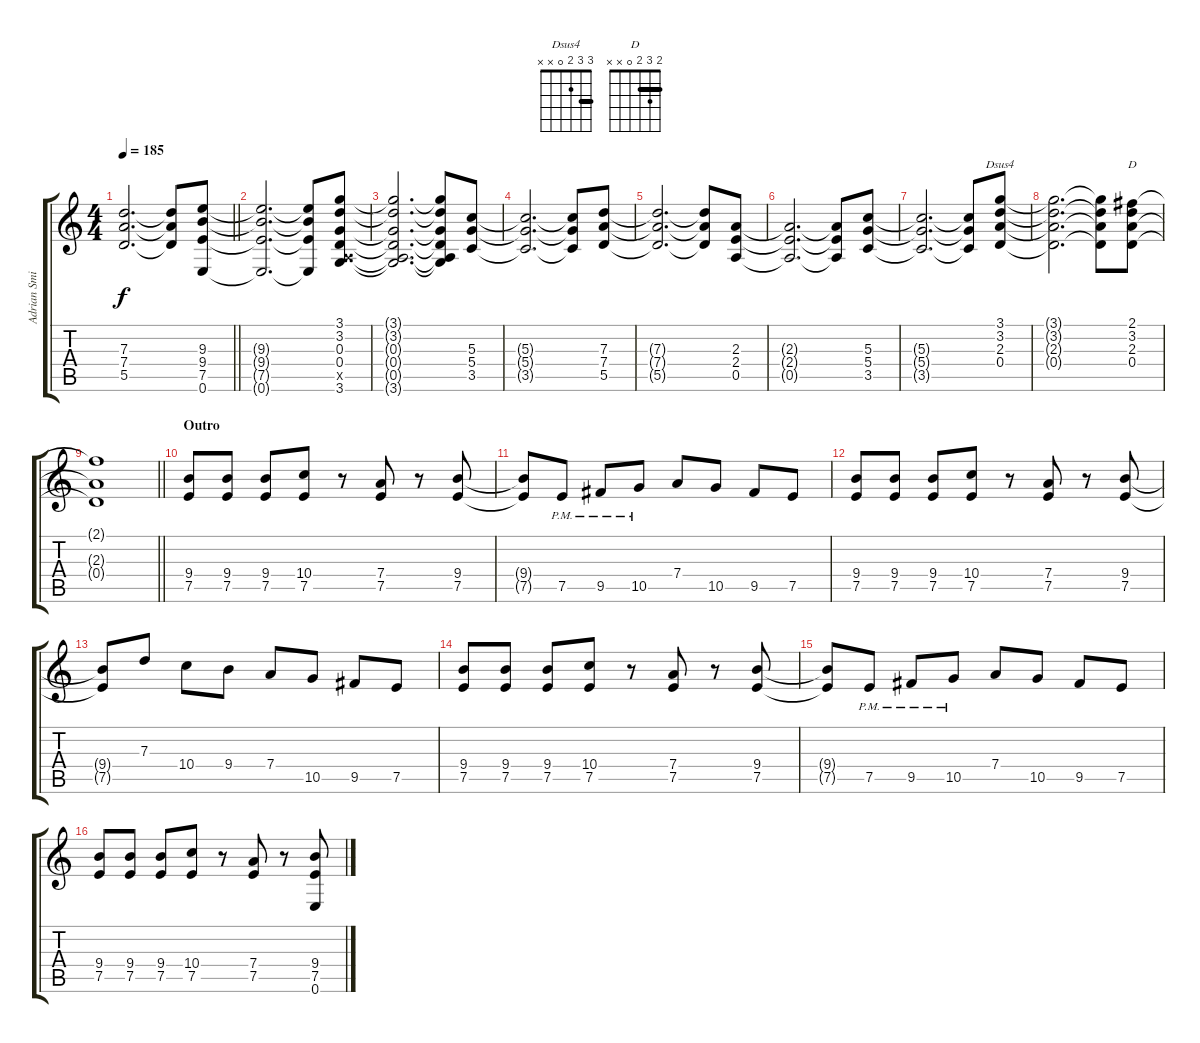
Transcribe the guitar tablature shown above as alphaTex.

\track ("Adrian Smith" "Adrian Smi") {instrument distortionguitar}
\staff {score tabs}
\tuning (E4 B3 G3 D3 A2 E2) {hide}
\chord ("Dsus4" 3 3 2 0 x x) {barre 3}
\chord ("D" 2 3 2 0 x x) {barre 2}
\ts (4 4)
\tempo 185
\clef g2
\barLineRight lightlight
\ks c
(7.3{t} 7.4{t} 5.5{t}).2{d dy f} (7.3{t} 7.4{t} 5.5{t}).8 (9.3 9.4 7.5 0.6).8 |
(9.3{t} 9.4{t} 7.5{t} 0.6{t}).2{d} (9.3{t} 9.4{t} 7.5{t} 0.6{t}).8 (3.1 3.2 0.3 0.4 0.5{x} 3.6).8 |
(3.1{t} 3.2{t} 0.3{t} 0.4{t} 0.5{t} 3.6{t}).2{d} (3.1{t} 3.2{t} 0.3{t} 0.4{t} 0.5{t} 3.6{t}).8 (5.3 5.4 3.5).8 |
(5.3{t} 5.4{t} 3.5{t}).2{d} (5.3{t} 5.4{t} 3.5{t}).8 (7.3 7.4 5.5).8 |
(7.3{t} 7.4{t} 5.5{t}).2{d} (7.3{t} 7.4{t} 5.5{t}).8 (2.3 2.4 0.5).8 |
(2.3{t} 2.4{t} 0.5{t}).2{d} (2.3{t} 2.4{t} 0.5{t}).8 (5.3 5.4 3.5).8 |
(5.3{t} 5.4{t} 3.5{t}).2{d} (5.3{t} 5.4{t} 3.5{t}).8 (3.1 3.2 2.3 0.4).8{ch "Dsus4"} |
(3.1{t} 3.2{t} 2.3{t} 0.4{t}).2{d} (3.1{t} 3.2{t} 2.3{t} 0.4{t}).8 (2.1 3.2 2.3 0.4).8{ch "D"} |
\barLineRight lightlight
(2.1{t} 2.3{t} 0.4{t}).1 |
\section ("" "Outro")
(9.4 7.5).8 (9.4 7.5).8 (9.4 7.5).8 (10.4 7.5).8 r.8 (7.4 7.5).8 r.8 (9.4 7.5).8 |
(9.4{t} 7.5{t}).8 7.5{pm}.8 9.5{pm}.8 10.5{pm}.8 7.4.8 10.5.8 9.5.8 7.5.8 |
(9.4 7.5).8 (9.4 7.5).8 (9.4 7.5).8 (10.4 7.5).8 r.8 (7.4 7.5).8 r.8 (9.4 7.5).8 |
(9.4{t} 7.5{t}).8 7.3.8 10.4.8 9.4.8 7.4.8 10.5.8 9.5.8 7.5.8 |
(9.4 7.5).8 (9.4 7.5).8 (9.4 7.5).8 (10.4 7.5).8 r.8 (7.4 7.5).8 r.8 (9.4 7.5).8 |
(9.4{t} 7.5{t}).8 7.5{pm}.8 9.5{pm}.8 10.5{pm}.8 7.4.8 10.5.8 9.5.8 7.5.8 |
(9.4 7.5).8 (9.4 7.5).8 (9.4 7.5).8 (10.4 7.5).8 r.8 (7.4 7.5).8 r.8 (9.4 7.5 0.6).8
